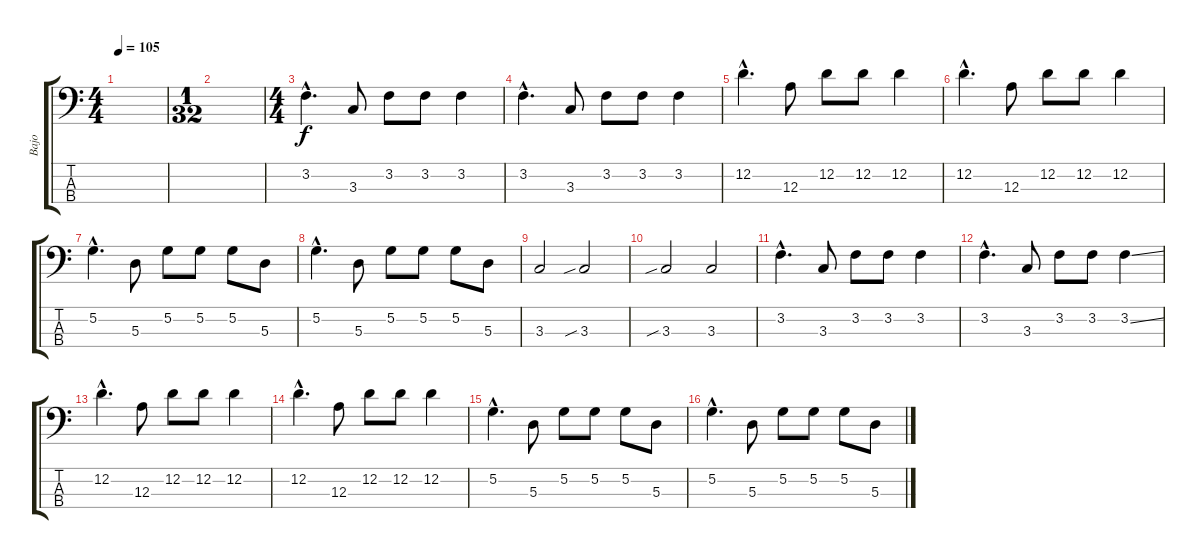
\track ("Bajo" "Bajo") {instrument electricbassfinger}
\staff {score tabs}
\tuning (G2 D2 A1 E1) {hide}
\ts (4 4)
\tempo 105
\clef f4
\ks c
|
\ts (1 32)
|
\ts (4 4)
3.2{hac}.4{d} 3.3.8 3.2.8 3.2.8 3.2.4 |
3.2{hac}.4{d} 3.3.8 3.2.8 3.2.8 3.2.4 |
12.2{hac}.4{d} 12.3.8 12.2.8 12.2.8 12.2.4 |
12.2{hac}.4{d} 12.3.8 12.2.8 12.2.8 12.2.4 |
5.2{hac}.4{d} 5.3.8 5.2.8 5.2.8 5.2.8 5.3.8 |
5.2{hac}.4{d} 5.3.8 5.2.8 5.2.8 5.2.8 5.3.8 |
3.3.2 3.3{sib}.2 |
3.3{sib}.2 3.3.2 |
3.2{hac}.4{d} 3.3.8 3.2.8 3.2.8 3.2.4 |
3.2{hac}.4{d} 3.3.8 3.2.8 3.2.8 3.2{ss}.4 |
12.2{hac}.4{d} 12.3.8 12.2.8 12.2.8 12.2.4 |
12.2{hac}.4{d} 12.3.8 12.2.8 12.2.8 12.2.4 |
5.2{hac}.4{d} 5.3.8 5.2.8 5.2.8 5.2.8 5.3.8 |
5.2{hac}.4{d} 5.3.8 5.2.8 5.2.8 5.2.8 5.3.8
